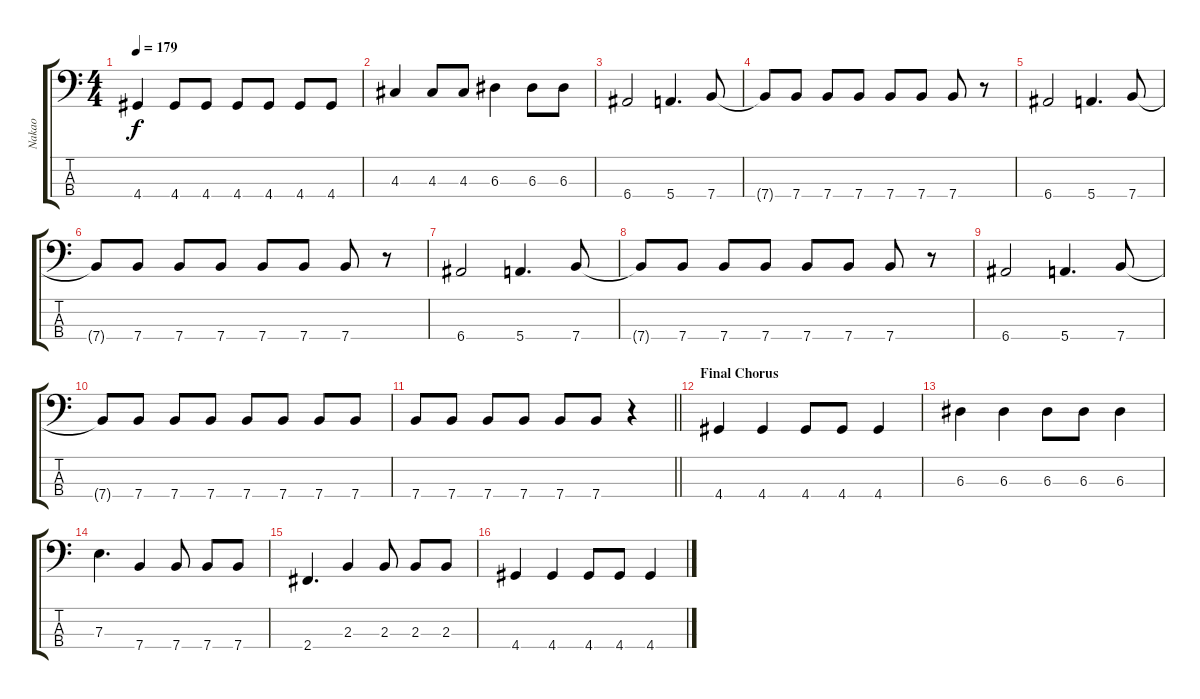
\track ("Nakao" "Nakao") {instrument electricbassfinger}
\staff {score tabs}
\tuning (G2 D2 A1 E1) {hide}
\ts (4 4)
\tempo 179
\clef f4
\ks c
4.4.4{dy f} 4.4.8 4.4.8 4.4.8 4.4.8 4.4.8 4.4.8 |
4.3.4 4.3.8 4.3.8 6.3.4 6.3.8 6.3.8 |
6.4.2 5.4.4{d} 7.4.8 |
7.4{t}.8 7.4.8 7.4.8 7.4.8 7.4.8 7.4.8 7.4.8 r.8 |
6.4.2 5.4.4{d} 7.4.8 |
7.4{t}.8 7.4.8 7.4.8 7.4.8 7.4.8 7.4.8 7.4.8 r.8 |
6.4.2 5.4.4{d} 7.4.8 |
7.4{t}.8 7.4.8 7.4.8 7.4.8 7.4.8 7.4.8 7.4.8 r.8 |
6.4.2 5.4.4{d} 7.4.8 |
7.4{t}.8 7.4.8 7.4.8 7.4.8 7.4.8 7.4.8 7.4.8 7.4.8 |
\barLineRight lightlight
7.4.8 7.4.8 7.4.8 7.4.8 7.4.8 7.4.8 r.4 |
\section ("" "Final Chorus")
4.4.4 4.4.4 4.4.8 4.4.8 4.4.4 |
6.3.4 6.3.4 6.3.8 6.3.8 6.3.4 |
7.3.4{d} 7.4.4 7.4.8 7.4.8 7.4.8 |
2.4.4{d} 2.3.4 2.3.8 2.3.8 2.3.8 |
4.4.4 4.4.4 4.4.8 4.4.8 4.4.4
